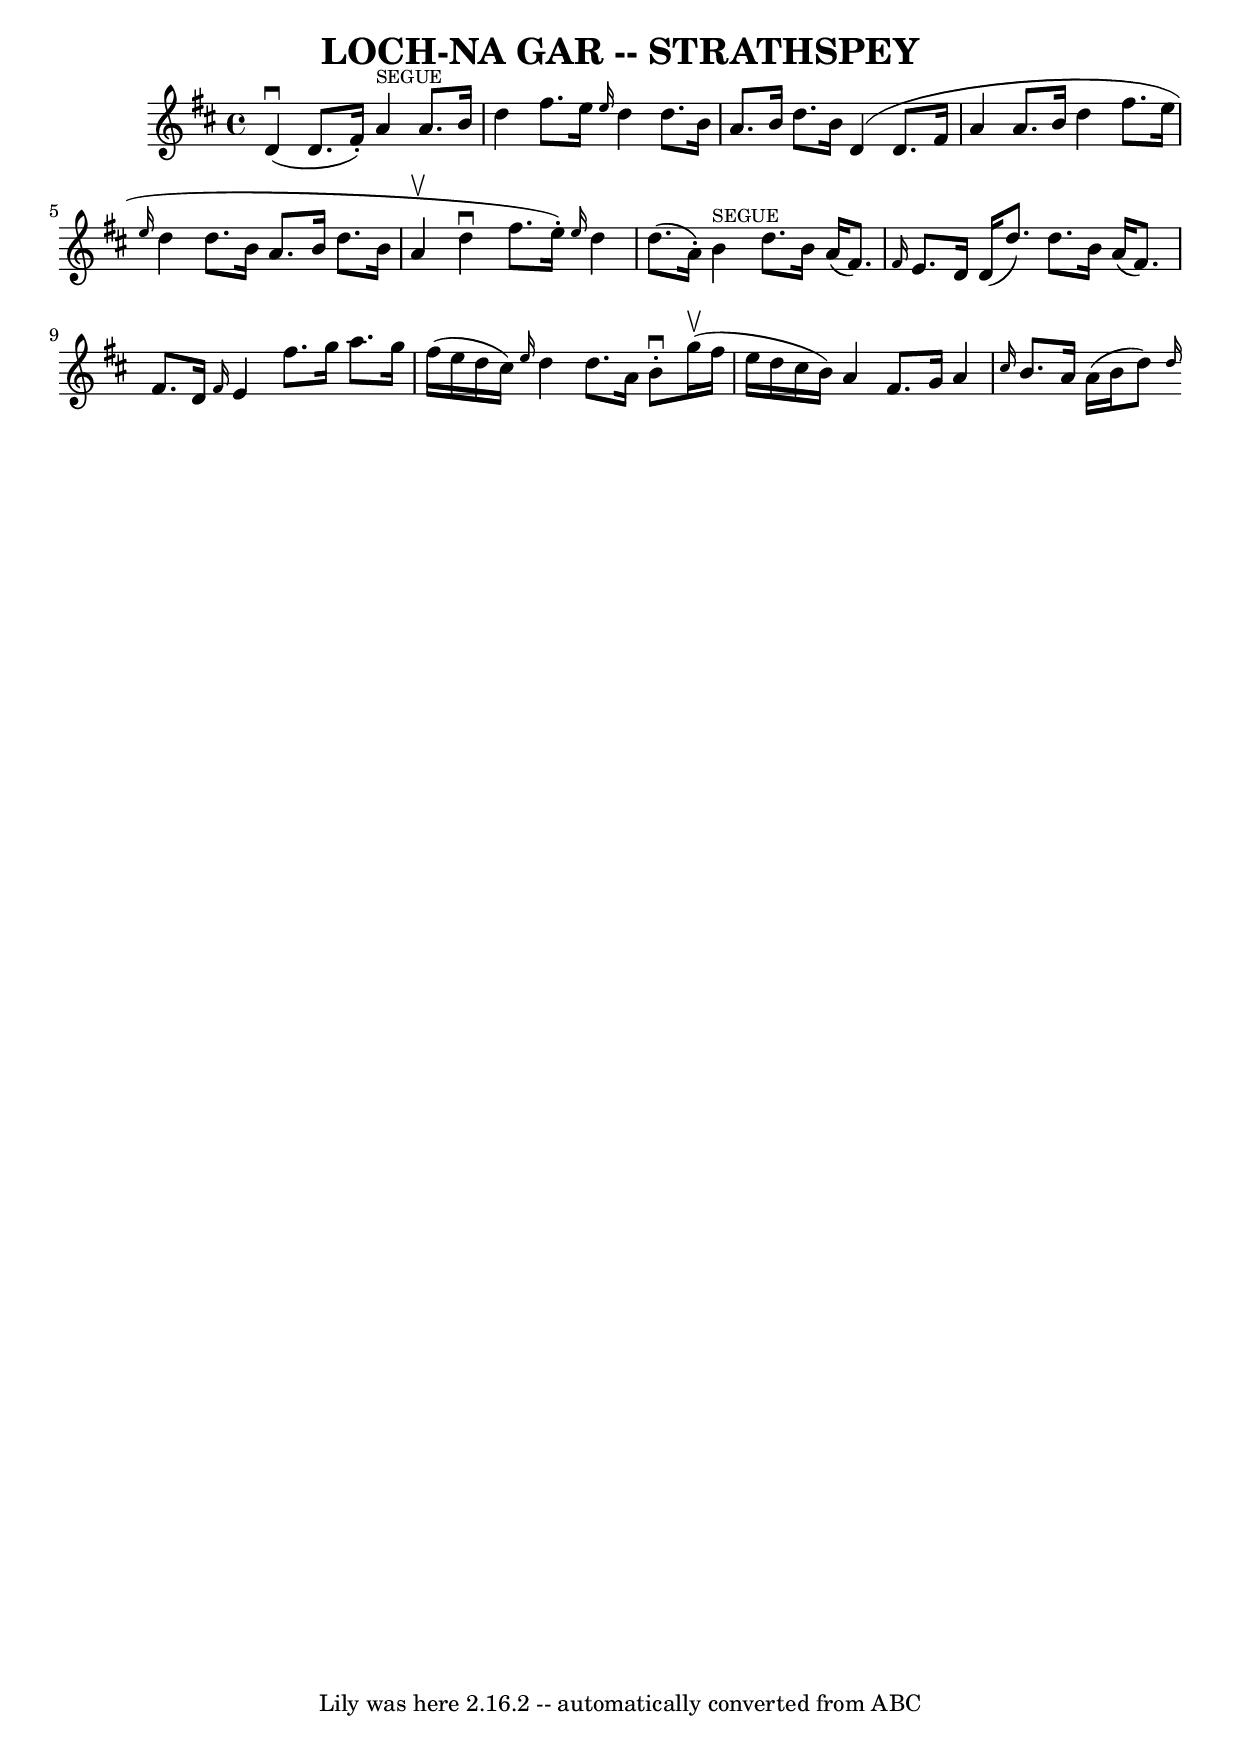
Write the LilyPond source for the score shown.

\version "2.16.2"
\include "Mammoth.ily"
\header {
	%% book = "Ryan's Mammoth Collection of Fiddle Tunes"
	crossRefNumber = "1"
	footnotes = ""
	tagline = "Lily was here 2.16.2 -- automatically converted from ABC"
	title = "LOCH-NA GAR -- STRATHSPEY"
}
voicedefault =  {


 \override Staff.TimeSignature #'style = #'C
 \time 4/4 % %slurgraces 1
 
\key d \major d'4 (^\downbow d'8. (fis'16 -.) a'4^\segue   
a'8. b'16    |
 d''4 fis''8. e''16  \grace { e''16  }   
d''4 d''8. b'16    |
 a'8. b'16 d''8. b'16 d'4 
(d'8. fis'16 a'4 a'8. b'16    |
 d''4 fis''8.    
e''16  \grace { e''16  } d''4 d''8. b'16    |
 a'8.    
b'16 d''8. b'16 a'4 (^\upbow   |
 d''4^\downbow   
fis''8. (e''16 -.) \grace { e''16  } d''4 d''8. (a'16 -.)   
|
 b'4^\segue d''8. b'16 a'16 ((fis'8.) \grace {  
 fis'16  } e'8. d'16 d'16 (d''8.) d''8. b'16    |
   
a'16 (fis'8.) fis'8. d'16  \grace { fis'16  } e'4 fis''8.    
g''16    |
 a''8. g''16 fis''16 (e''16 d''16 cis''16  
-) \grace { e''16  } d''4 d''8. a'16    |
 b'8^\downbow-.   
 g''16 (^\upbow fis''16 e''16 d''16 cis''16 b'16) a'4    
fis'8. g'16    |
 a'4  \grace { cis''16  } b'8. a'16    
a'16 (b'16 d''8)   \grace { d''16 (}   
}

\score{
    <<

	\context Staff="default"
	{
	    \voicedefault 
	}

    >>
	\layout {
	}
	\midi {}
}
